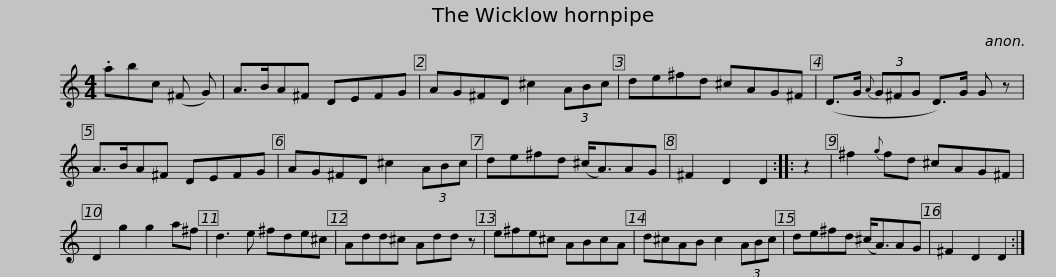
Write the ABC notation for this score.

X:1
L:1/8
M:4/4
I:linebreak $
K:C
V:1 treble
V:1
 .abc (^F G) | A>BA^F DEFG | AG^FD ^c2 (3ABc | de^fd ^cAG^F | (D>G{A} (3G^FG D>)G G z |$ %5
 A>BA^F DEFG | AG^FD ^c2 (3ABc | de^fd (^c<A)AG | ^F2 D2 D2 :: z2 | %10
 ^f2{g} fd ^cAG^F | D2 g2 g2 a^f |$ d3 e ^fde^c | Add^c Add z | e^fe^c ABcA | %15
 d^cAB c2 (3ABc | de^fd (^c<A)AG | ^F2 D2 D2 :| %18
